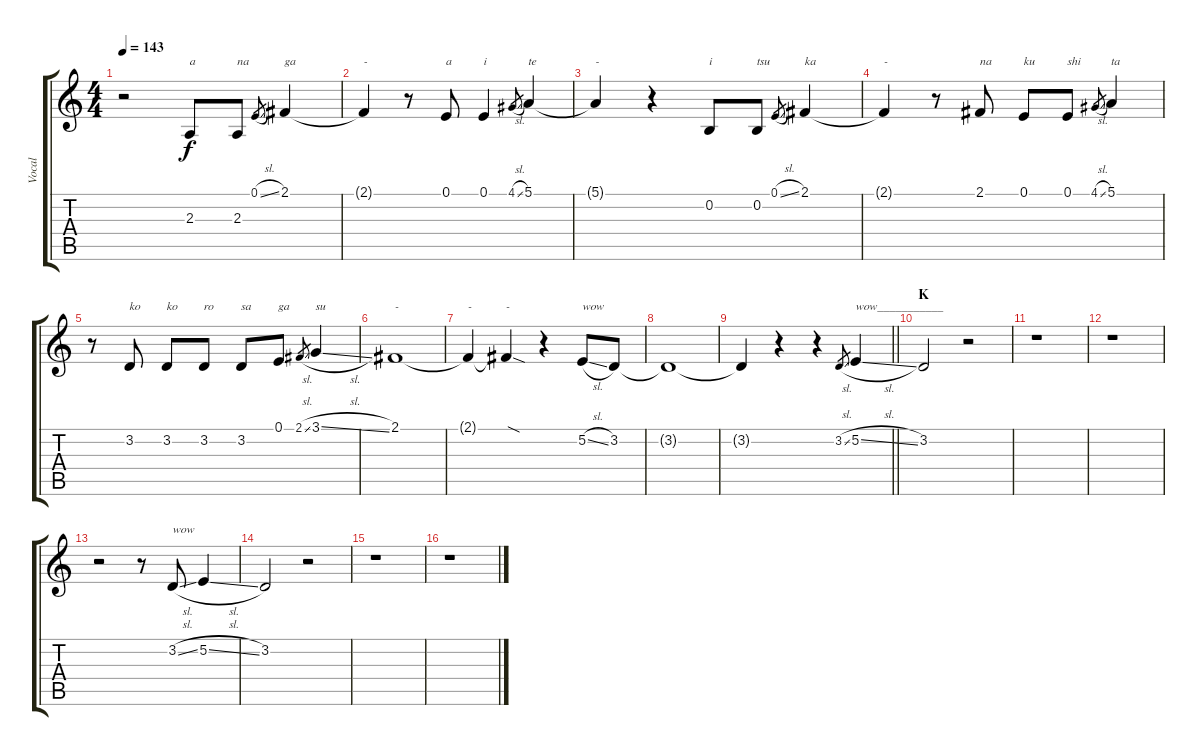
\track ("Vocal" "Vocal") {instrument clarinet}
\staff {score tabs}
\tuning (E4 B3 G3 D3 A2 E2) {hide}
\ts (4 4)
\tempo 143
\clef g2
\ks c
r.2{dy f} 2.3.8{txt "a"} 2.3.8{txt "na"} 0.1{sl}.8{gr} 2.1.4{txt "ga"} |
2.1{t}.4{txt "-"} r.8 0.1.8{txt "a"} 0.1.4{txt "i"} 4.1{sl}.8{gr} 5.1.4{txt "te"} |
5.1{t}.4{txt "-"} r.4 0.2.8{txt "i"} 0.2.8{txt "tsu"} 0.1{sl}.8{gr} 2.1.4{txt "ka"} |
2.1{t}.4{txt "-"} r.8 2.1.8{txt "na"} 0.1.8{txt "ku"} 0.1.8{txt "shi"} 4.1{sl}.8{gr} 5.1.4{txt "ta"} |
r.8 3.2.8{txt "ko"} 3.2.8{txt "ko"} 3.2.8{txt "ro"} 3.2.8{txt "sa"} 0.1.8{txt "ga"} 2.1{sl}.8{gr} 3.1{sl}.4{txt "su"} |
2.1.1{txt "-"} |
2.1{t}.4{txt "-"} 2.1{sod t}.4{txt "-"} r.4 5.2{sl}.8{txt "wow"} 3.2.8 |
3.2{t}.1 |
\barLineRight lightlight
3.2{t}.4 r.4 r.4 3.2{sl}.8{gr} 5.2{sl}.4{txt "wow___________"} |
\section ("" "K")
3.2.2 r.2 |
r.1 |
r.1 |
r.2 r.8 3.2{sl}.8{txt "wow"} 5.2{sl}.4 |
3.2.2 r.2 |
r.1 |
r.1
